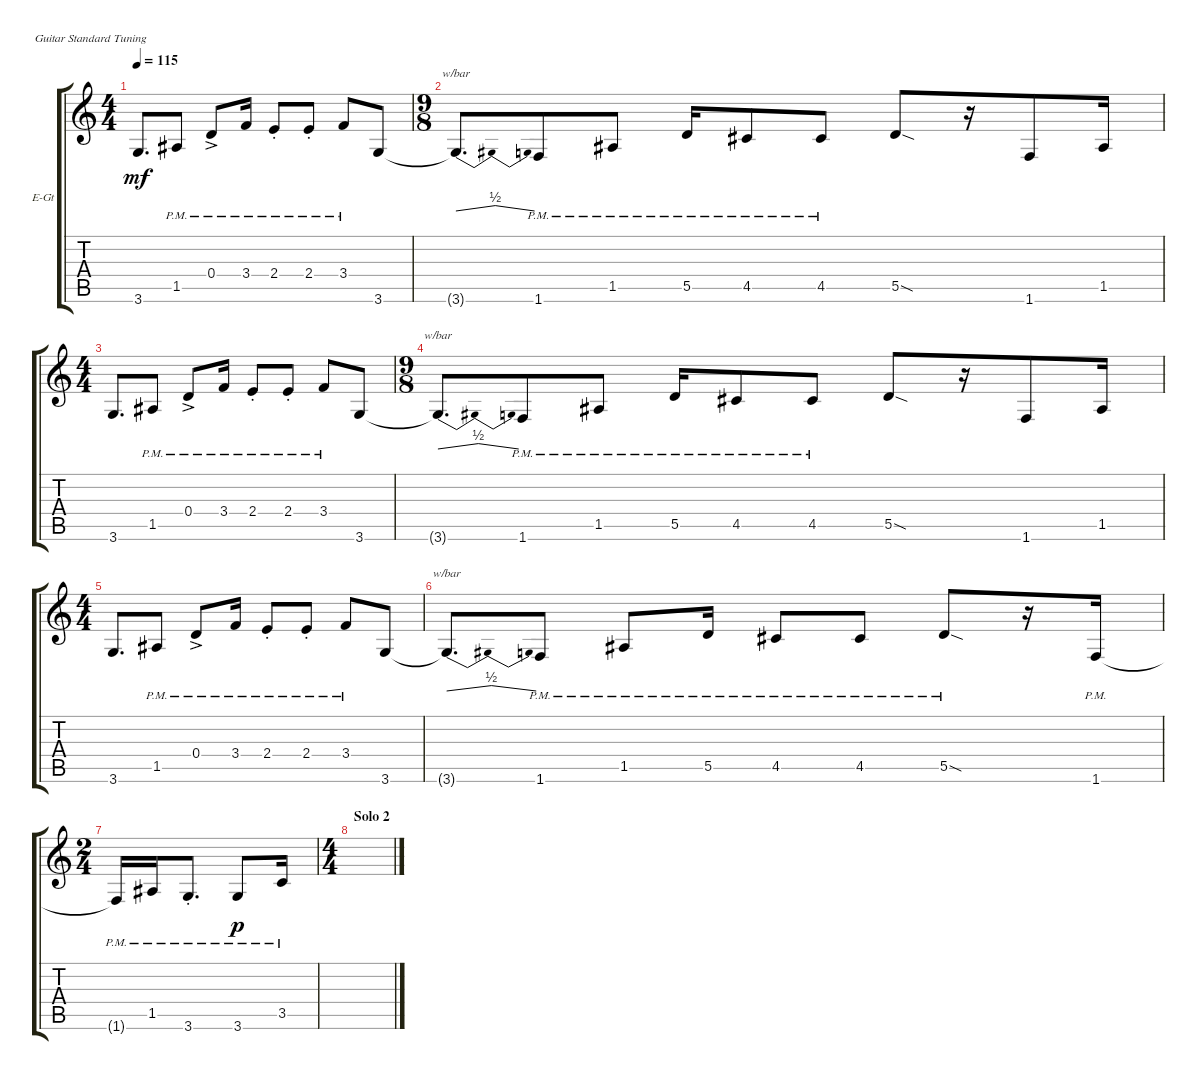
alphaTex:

\defaultSystemsLayout 4
\bracketExtendMode groupsimilarinstruments
\firstSystemTrackNameOrientation horizontal
\otherSystemsTrackNameOrientation horizontal
\track ("Guitare Lead " "E-Gt") {instrument distortionguitar}
\staff {score tabs}
\tuning (E4 B3 G3 D3 A2 E2)
\ts (4 4)
\tempo 115
\clef g2
\scale
0.39527
\ks c
3.6.8{d dy mf} 1.5{pm}.8 0.4{ac pm}.8 3.4{pm}.16 2.4{pm st}.8 2.4{pm st}.8 3.4{pm}.8 3.6.8 |
\ts (9 8)
\scale
0.333333 3.6{t}.8{d tbe (dip default 21 0 25.8 2 26.4 2 30.599999999999998 0)} 1.6{pm}.8 1.5{pm}.8 5.5{pm}.16 4.5{pm}.8 4.5{pm}.8 5.5{sod}.8 r.16 1.6.8 1.5.16 |
\ts (4 4)
\scale
0.333333 3.6.8{d} 1.5{pm}.8 0.4{ac pm}.8 3.4{pm}.16 2.4{pm st}.8 2.4{pm st}.8 3.4{pm}.8 3.6.8 |
\ts (9 8)
\scale
0.333333 3.6{t}.8{d tbe (dip default 21 0 25.8 2 26.4 2 30.599999999999998 0)} 1.6{pm}.8 1.5{pm}.8 5.5{pm}.16 4.5{pm}.8 4.5{pm}.8 5.5{sod}.8 r.16 1.6.8 1.5.16 |
\ts (4 4)
\scale
0.39527 3.6.8{d} 1.5{pm}.8 0.4{ac pm}.8 3.4{pm}.16 2.4{pm st}.8 2.4{pm st}.8 3.4{pm}.8 3.6.8 |
\scale
0.209459 3.6{t}.8{d tbe (dip default 21 0 25.8 2 26.4 2 30.599999999999998 0)} 1.6{pm}.8 1.5{pm}.8 5.5{pm}.16 4.5{pm}.8 4.5{pm}.8 5.5{sod pm}.8 r.16 1.6{pm}.16 |
\ts (2 4)
\scale
0.39527 1.6{pm t}.16 1.5{pm}.16 3.6{pm st}.8{d} 3.6{pm}.8{dy p} 3.5{pm}.16 |
\ts (4 4)
\section ("" "Solo 2")
\scale
0.485477 |
\scale
0.257261 |
\scale
0.257261 |
\scale
0.333333 |
\scale
0.333333 |
\scale
0.333333 |
\scale
0.333333 |
\scale
0.333333 |
\scale
0.333333
